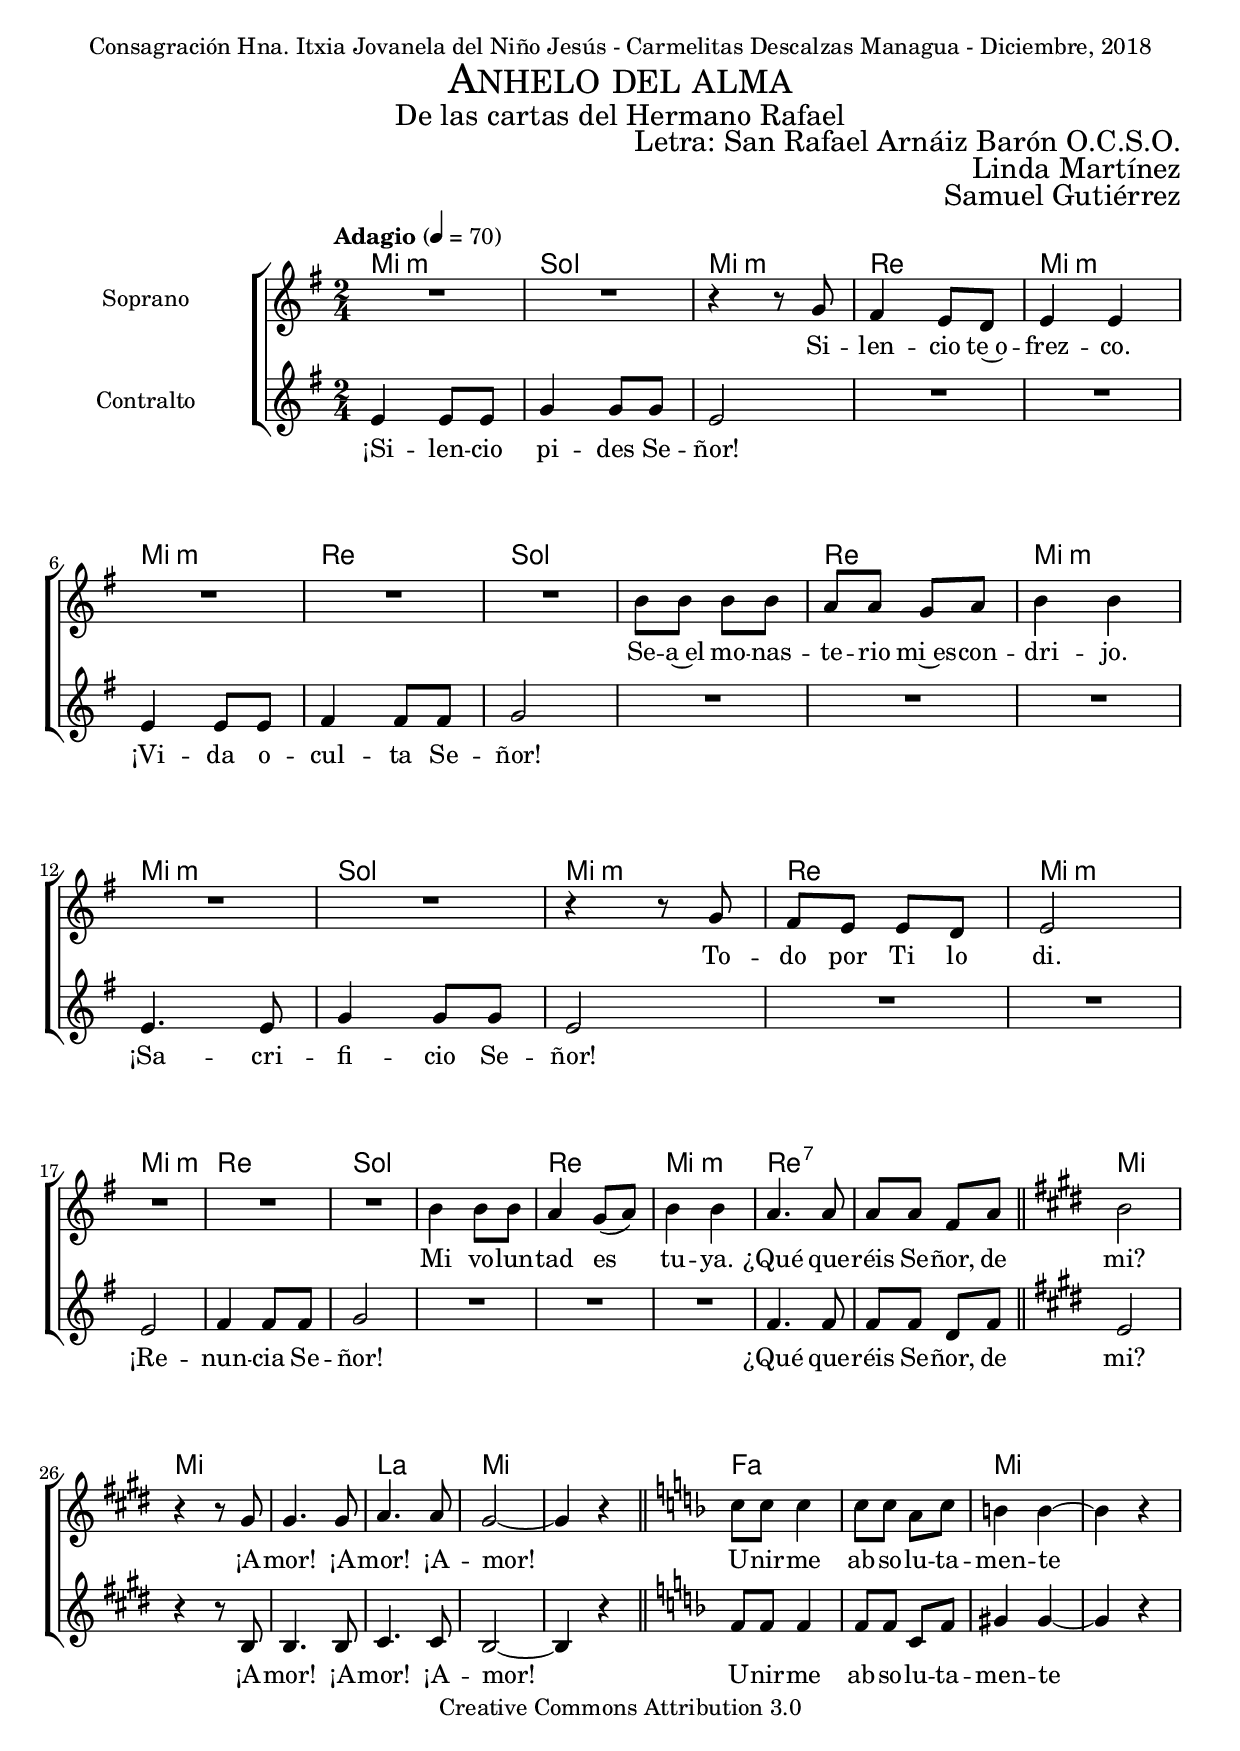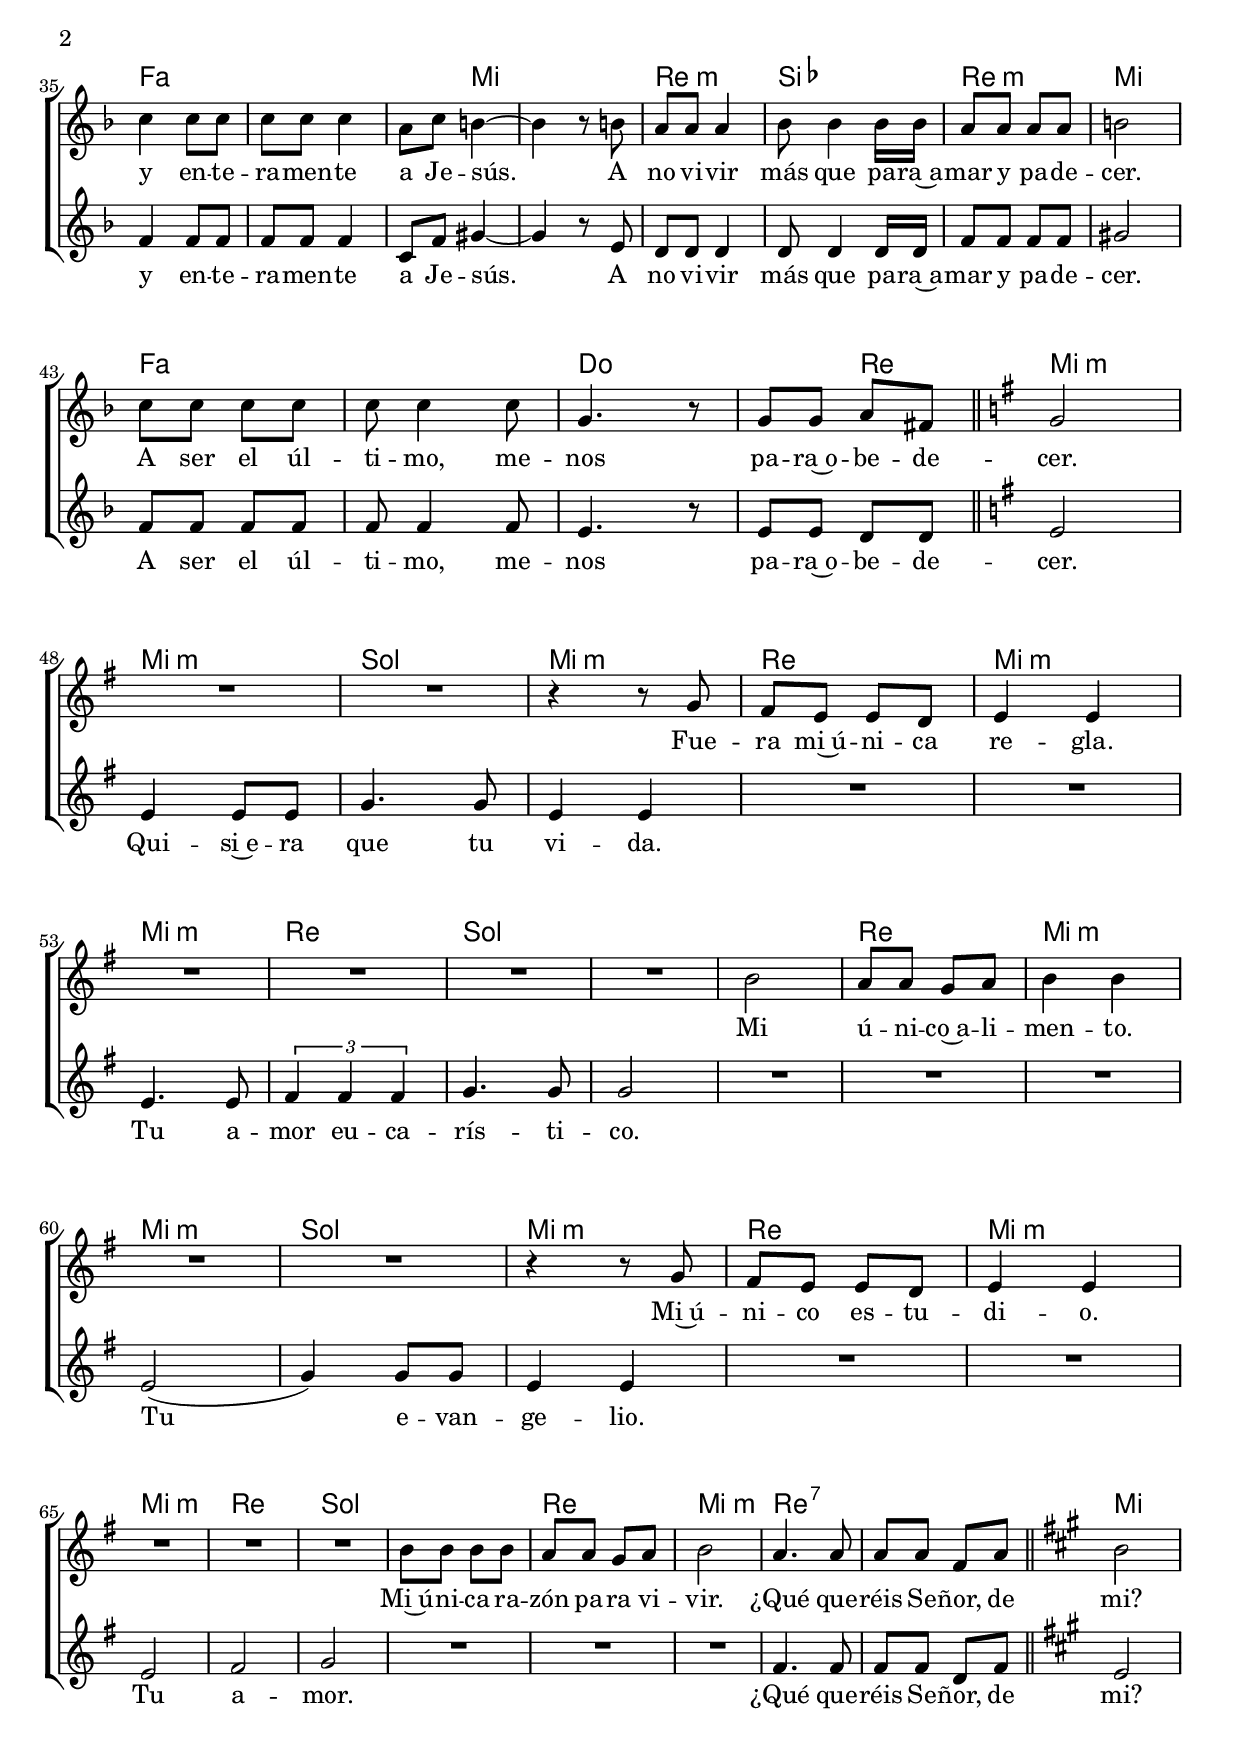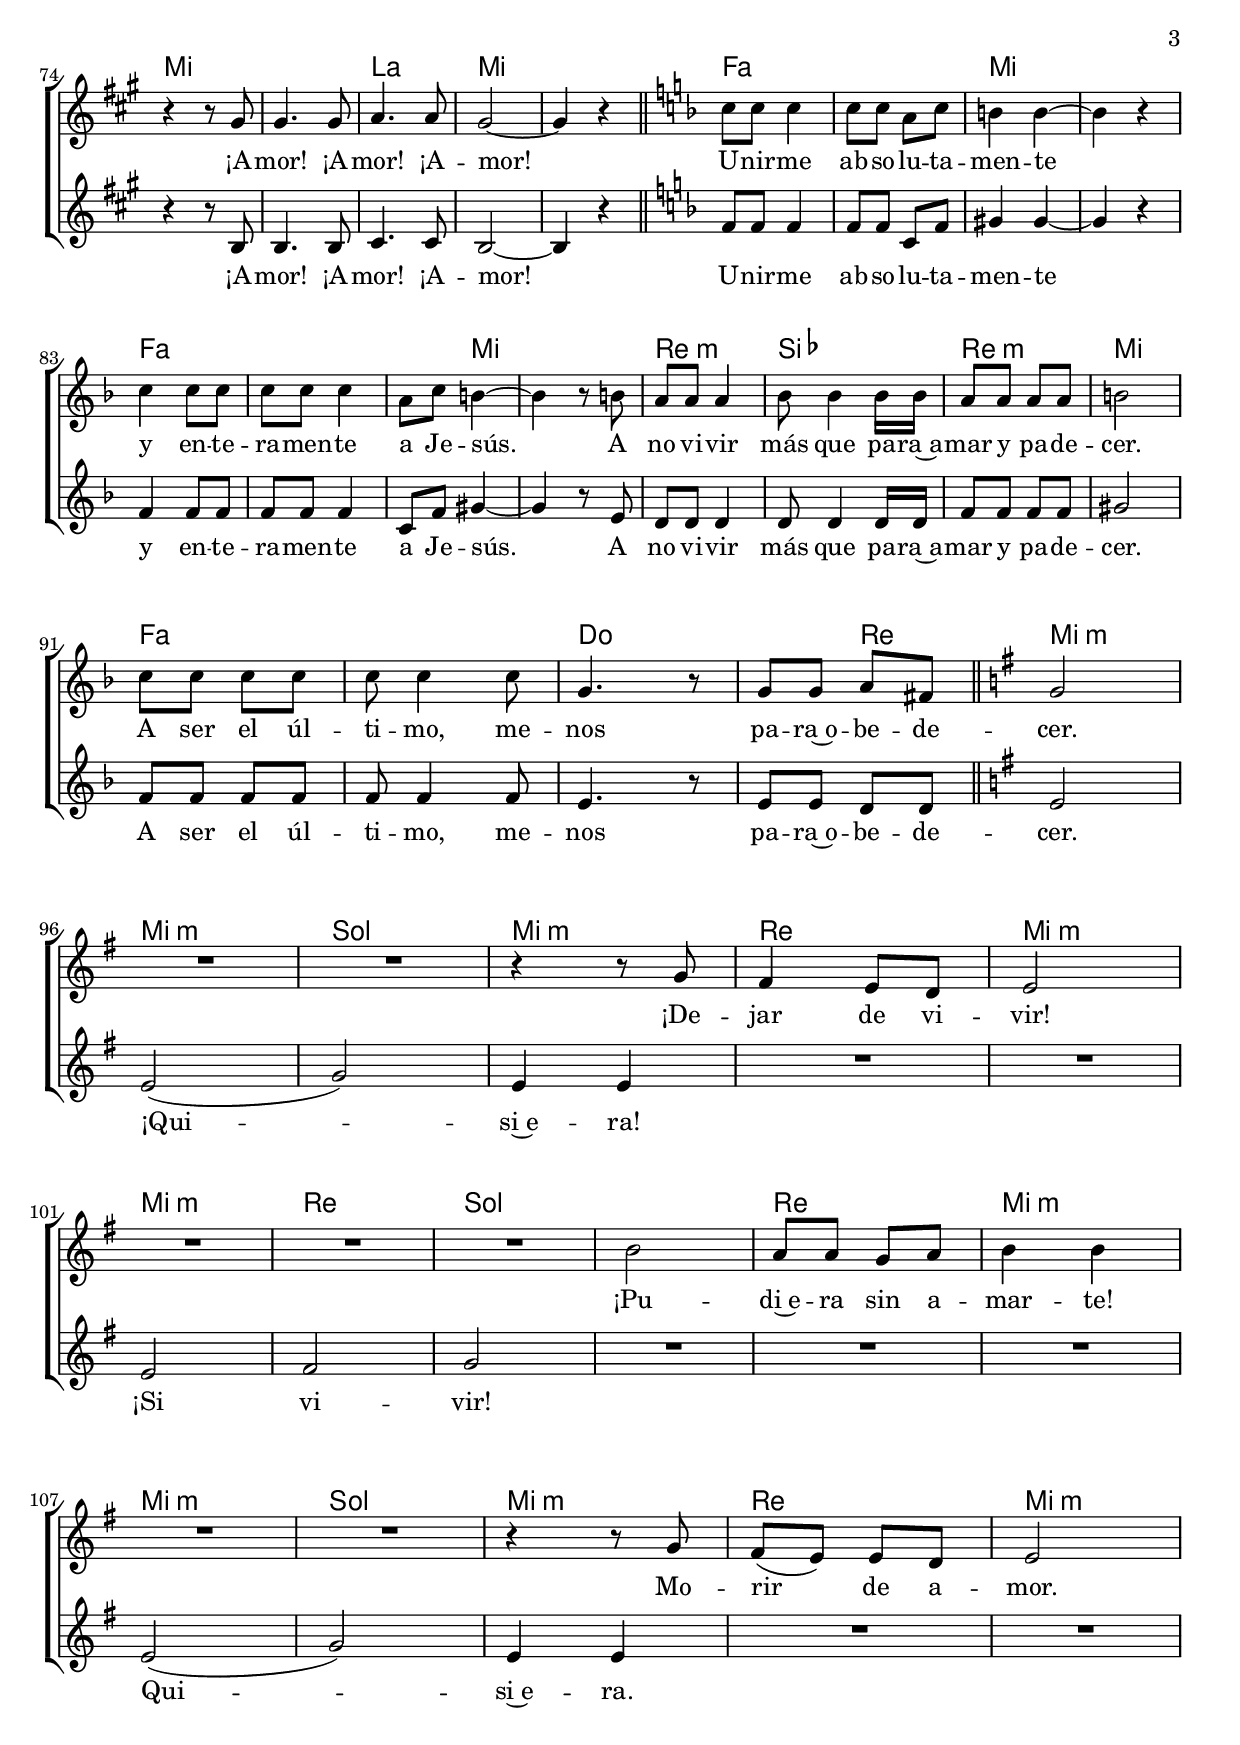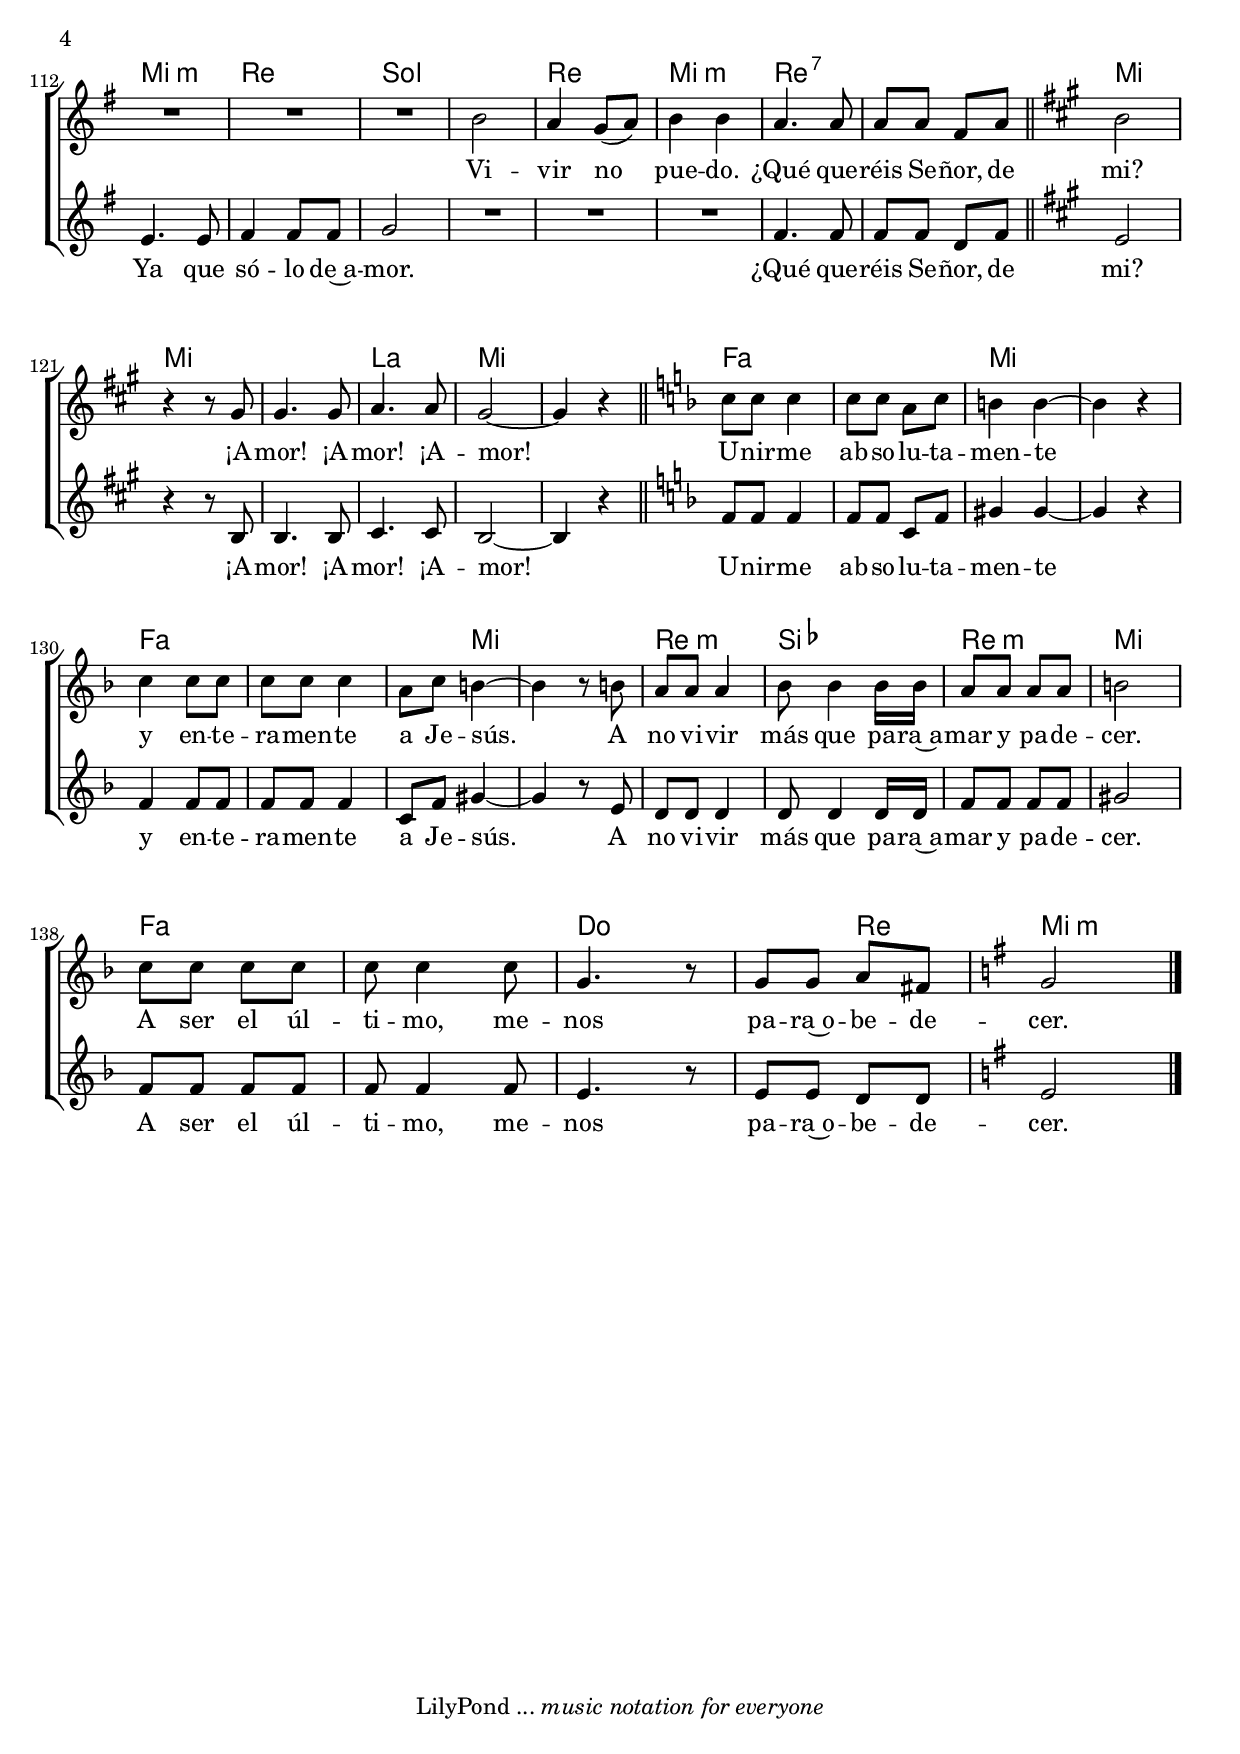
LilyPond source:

% *****************************************************************************
% Ahnelo del alma - San Rafael Arnaiz Baron - On the occasion
% of the perpetual vows of Hrna Itzia Novanela of the Child Jesus
% Music by serachsam
% *****************************************************************************
\language "espanol"
\version "2.23.2"

% --- Global parameters
particle = 1
jump = \break

% --- Includes
global = {
  \tempo "Adagio" 4 = 70
  \key mi \minor
  \time 2/4
  \skip 2*24
  \bar "||" % 24
  \key mi \major
  \skip 2*6
  \bar "||" % 48
  \key fa \major
  \skip 2*16
  \bar "||" % 48
  \key mi \minor
  \skip 2*26
  \bar "||" % 48
  \key la \major
  \skip 2*6
  \bar "||" % 48
  \key fa \major
  \skip 2*16
  \bar "||"
  \key mi \minor
  \skip 2*25
  \key la \major
  \bar "||"
  \skip 2*6
  \key fa \major
  \bar "||"
  \skip 2*16
  \key mi \minor
  \skip 2
  \bar "|."
}

soprano_music = \relative do'' {
  \compressEmptyMeasures

  R2*2 |
  r4 r8 sol |
  fas4 mi8 re |
  mi4 mi | #(if (= particle 1) jump "")
  R2*3 |
  si'8 si si8 si |
  la8 la sol la |
  si4 si | #(if (= particle 1) jump "")
  R2*2 |
  r4 r8 sol |
  fas8 mi mi re |
  mi2 | #(if (= particle 1) jump "")
  R2*3 |
  si'4 si8 si |
  la4 sol8( la) |
  si4 si |
  la4. la8 |
  la8 la fas la |
  si2 | #(if (= particle 1) jump "")
  r4 r8 sols |
  sols4. sols8 |
  la4. la8 |
  sols2~ |
  sols4 r |
  do8 do do4 |
  do8 do la do |
  si4 si~ |
  si4 r | #(if (= particle 1) jump "")
  do4 do8 do |
  do8 do do4 |
  la8 do si4~ |
  si4 r8 si8|
  la8 la la4 |
  sib8 sib4 sib16 sib16 |
  la8 la la la |
  si2 | #(if (= particle 1) jump "")
  do8 do do do |
  do8 do4 do8 |
  sol4. r8 |
  sol8 sol la fas |
  sol2 | #(if (= particle 1) jump "")
  R2*2 |
  r4 r8 sol |
  fas8 mi mi re |
  mi4 mi | #(if (= particle 1) jump "")
  R2*4 |
  si'2 |
  la8 la sol la |
  si4 si | #(if (= particle 1) jump "")
  R2*2 |
  r4 r8 sol |
  fas8 mi mi re |
  mi4 mi | #(if (= particle 1) jump "")
  R2*3 |
  si'8 si si si |
  la8 la sol la |
  si2 |
  la4. la8 |
  la8 la fas la |
  si2 | #(if (= particle 1) jump "")
  r4 r8 sols |
  sols4. sols8 |
  la4. la8 |
  sols2~ |
  sols4 r |
  do8 do do4 |
  do8 do la do |
  si4 si4~ |
  si4 r | #(if (= particle 1) jump "")
  do4 do8 do |
  do8 do do4 |
  la8 do si4~ |
  si4 r8 si |
  la8 la la4 |
  sib8 sib4 sib16 sib16 |
  la8 la la la |
  si2 | #(if (= particle 1) jump "")
  do8 do do do |
  do8 do4 do8 |
  sol4. r8 |
  sol8 sol la fas |
  sol2 | #(if (= particle 1) jump "")
  R2*2 |
  r4 r8 sol |
  fas4 mi8 re |
  mi2 | #(if (= particle 1) jump "")
  R2*3 |
  si'2 |
  la8 la sol la |
  si4 si4 | #(if (= particle 1) jump "")
  R2*2 |
  r4 r8 sol |
  fas8( mi) mi re |
  mi2 | #(if (= particle 1) jump "")
  R2*3 |
  si'2 |
  la4 sol8( la) |
  si4 si |
  la4. la8 |
  la8 la fas la |
  si2 | #(if (= particle 1) jump "")
  r4 r8 sols |
  sols4. sols8 |
  la4. la8 |
  sols2~ |
  sols4 r |
  do8 do do4 |
  do8 do la do |
  si4 si4~ |
  si4 r | #(if (= particle 1) jump "")
  do4 do8 do |
  do8 do do4 |
  la8 do si4~ |
  si4 r8 si |
  la8 la la4 |
  sib8 sib4 sib16 sib16 |
  la8 la la la |
  si2 | #(if (= particle 1) jump "")
  do8 do do do |
  do8 do4 do8 |
  sol4. r8 |
  sol8 sol la fas |
  sol2 |
}

soprano_lyrics = \lyricmode {
  Si -- len -- cio te~o -- frez -- co.
  Se -- a~el mo -- nas -- te -- rio mi~es -- con -- dri -- jo.
  To -- do por Ti lo di.
  Mi vo -- lun -- tad es tu -- ya.
  ¿Qué que -- réis Se -- ñor, de mi?

  ¡A -- mor! ¡A -- mor! ¡A -- mor!
  U -- nir -- me ab -- so -- lu -- ta -- men -- te
  y en -- te -- ra -- men -- te a Je -- sús.
  A no vi -- vir más que pa -- ra~a -- mar y pa -- de -- cer.
  A ser el úl -- ti -- mo, me -- nos pa -- ra~o -- be -- de -- cer.

  Fue -- ra mi~ú -- ni -- ca re -- gla.
  Mi ú -- ni -- co~a -- li -- men -- to.
  Mi~ú -- ni -- co es -- tu -- di -- o.
  Mi~ú -- ni -- ca ra -- zón pa -- ra vi -- vir.
  ¿Qué que -- réis Se -- ñor, de mi?

  ¡A -- mor! ¡A -- mor! ¡A -- mor!
  U -- nir -- me ab -- so -- lu -- ta -- men -- te
  y en -- te -- ra -- men -- te a Je -- sús.
  A no vi -- vir más que pa -- ra~a -- mar y pa -- de -- cer.
  A ser el úl -- ti -- mo, me -- nos pa -- ra~o -- be -- de -- cer.

  ¡De -- jar de vi -- vir!
  ¡Pu -- di~e -- ra sin a -- mar -- te!
  Mo -- rir de a -- mor.
  Vi -- vir no pue -- do.
  ¿Qué que -- réis Se -- ñor, de mi?

  ¡A -- mor! ¡A -- mor! ¡A -- mor!
  U -- nir -- me ab -- so -- lu -- ta -- men -- te
  y en -- te -- ra -- men -- te a Je -- sús.
  A no vi -- vir más que pa -- ra~a -- mar y pa -- de -- cer.
  A ser el úl -- ti -- mo, me -- nos pa -- ra~o -- be -- de -- cer.
}

alto_music = \relative do' {
  \compressEmptyMeasures

  mi4 mi8 mi |
  sol4 sol8 sol |
  mi2 |
  R2*2 |
  mi4 mi8 mi |
  fas4 fas8 fas |
  sol2 |
  R2*3 |
  mi4. mi8 |
  sol4 sol8 sol8 |
  mi2 |
  R2*2 |
  mi2 |
  fas4 fas8 fas |
  sol2 |
  R2*3 |
  fas4. fas8 |
  fas8 fas8 re8 fas8 |
  mi2 |
  r4 r8 si |
  si4. si8 |
  dos4. dos8 |
  si2~ |
  si4 r |
  fa'8 fa fa4 |
  fa8 fa do fa |
  sols4 sols4~ |
  sols4 r |
  fa4 fa8 fa |
  fa8 fa fa4 |
  do8 fa sols4~ |
  sols4 r8 mi |
  re8 re8 re4 |
  re8 re4 re16 re16 |
  fa8 fa fa fa |
  sols2 |
  fa8 fa fa fa |
  fa8 fa4 fa8 |
  mi4. r8 |
  mi8 mi re re |
  mi2 |
  mi4 mi8 mi |
  sol4. sol8 |
  mi4 mi |
  R2*2 |
  mi4. mi8 |
  \tuplet 3/2 {fas4 fas fas} |
  sol4. sol8 |
  sol2 |
  R2*3 |
  mi2( |
  sol4) sol8 sol8 |
  mi4 mi |
  R2*2 |
  mi2 |
  fas2 |
  sol2 |
  R2*3 |
  fas4. fas8 |
  fas8 fas8 re8 fas8 |
  mi2 |
  r4 r8 si |
  si4. si8 |
  dos4. dos8 |
  si2~ |
  si4 r |
  fa'8 fa fa4 |
  fa8 fa do fa |
  sols4 sols4~ |
  sols4 r |
  fa4 fa8 fa |
  fa8 fa fa4 |
  do8 fa sols4~ |
  sols4 r8 mi |
  re8 re8 re4 |
  re8 re4 re16 re16 |
  fa8 fa fa fa |
  sols2 |
  fa8 fa fa fa |
  fa8 fa4 fa8 |
  mi4. r8 |
  mi8 mi re re |
  mi2 |
  mi2( |
  sol2) |
  mi4 mi |
  R2*2 |
  mi2 |
  fas2 |
  sol2 |
  R2*3 |
  mi2( |
  sol2) |
  mi4 mi |
  R2*2 |
  mi4. mi8 |
  fas4 fas8 fas |
  sol2 |
  R2*3 |
  fas4. fas8 |
  fas8 fas8 re8 fas8 |
  mi2 |
  r4 r8 si |
  si4. si8 |
  dos4. dos8 |
  si2~ |
  si4 r |
  fa'8 fa fa4 |
  fa8 fa do fa |
  sols4 sols4~ |
  sols4 r |
  fa4 fa8 fa |
  fa8 fa fa4 |
  do8 fa sols4~ |
  sols4 r8 mi |
  re8 re8 re4 |
  re8 re4 re16 re16 |
  fa8 fa fa fa |
  sols2 |
  fa8 fa fa fa |
  fa8 fa4 fa8 |
  mi4. r8 |
  mi8 mi re re |
  mi2 |
}

alto_lyrics = \lyricmode {
  ¡Si -- len -- cio pi -- des Se -- ñor!
  ¡Vi -- da o -- cul -- ta Se -- ñor!
  ¡Sa -- cri -- fi -- cio Se -- ñor!
  ¡Re -- nun -- cia Se -- ñor!
  ¿Qué que -- réis Se -- ñor, de mi?

  ¡A -- mor! ¡A -- mor! ¡A -- mor!
  U -- nir -- me ab -- so -- lu -- ta -- men -- te
  y en -- te -- ra -- men -- te a Je -- sús.
  A no vi -- vir más que pa -- ra~a -- mar y pa -- de -- cer.
  A ser el úl -- ti -- mo, me -- nos pa -- ra~o -- be -- de -- cer.

  Qui -- si~e -- ra que tu vi -- da.
  Tu a -- mor eu -- ca -- rís -- ti -- co.
  Tu e -- van -- ge -- lio.
  Tu a -- mor.
  ¿Qué que -- réis Se -- ñor, de mi?

  ¡A -- mor! ¡A -- mor! ¡A -- mor!
  U -- nir -- me ab -- so -- lu -- ta -- men -- te
  y en -- te -- ra -- men -- te a Je -- sús.
  A no vi -- vir más que pa -- ra~a -- mar y pa -- de -- cer.
  A ser el úl -- ti -- mo, me -- nos pa -- ra~o -- be -- de -- cer.

  ¡Qui -- si~e -- ra!
  ¡Si vi -- vir!
  Qui -- si~e -- ra.
  Ya que só -- lo de~a -- mor.
  ¿Qué que -- réis Se -- ñor, de mi?

  ¡A -- mor! ¡A -- mor! ¡A -- mor!
  U -- nir -- me ab -- so -- lu -- ta -- men -- te
  y en -- te -- ra -- men -- te a Je -- sús.
  A no vi -- vir más que pa -- ra~a -- mar y pa -- de -- cer.
  A ser el úl -- ti -- mo, me -- nos pa -- ra~o -- be -- de -- cer.
}

harmonies = \new ChordNames {
  \set ChordNames.midiInstrument = "string ensemble 2"
  % \set ChordNames.midiMaximumVolume = #0
  \set chordChanges = ##t
  \chordmode {
    \italianChords
    mi2:m |
    sol2 |
    mi2:m |
    re2 |
    mi2:m |
    mi2:m |
    re2 |
    sol2 |
    sol2 |
    re2 |
    mi2:m |
    mi2:m |
    sol2 |
    mi2:m |
    re2 |
    mi2:m |
    mi2:m |
    re2 |
    sol2 |
    sol2 |
    re2 |
    mi2:m |
    re2:7 |
    re2:7 |
    mi2 |
    mi2 |
    mi2 |
    la2 |
    mi2 |
    mi2 |
    fa2 |
    fa2 |
    mi2 |
    mi2 |
    fa2 |
    fa2 |
    fa4 mi4 |
    mi2 |
    re2:m |
    sib2 |
    re2:m |
    mi2 |
    fa2 |
    fa2 |
    do2 |
    do4 re4 |
    mi2:m |
    mi2:m |
    sol2 |
    mi2:m |
    re2 |
    mi2:m |
    mi2:m |
    re2 |
    sol2 |
    sol2 |
    sol2 |
    re2 |
    mi2:m |
    mi2:m |
    sol2 |
    mi2:m |
    re2 |
    mi2:m |
    mi2:m |
    re2 |
    sol2 |
    sol2 |
    re2 |
    mi2:m |
    re2:7 |
    re2:7 |
    mi2 |
    mi2 |
    mi2 |
    la2 |
    mi2 |
    mi2 |
    fa2 |
    fa2 |
    mi2 |
    mi2 |
    fa2 |
    fa2 |
    fa4 mi4 |
    mi2 |
    re2:m |
    sib2 |
    re2:m |
    mi2 |
    fa2 |
    fa2 |
    do2 |
    do4 re4 |
    mi2:m |
    mi2:m |
    sol2 |
    mi2:m |
    re2 |
    mi2:m |
    mi2:m |
    re2 |
    sol2 |
    sol2 |
    re2 |
    mi2:m |
    mi2:m |
    sol2 |
    mi2:m |
    re2 |
    mi2:m |
    mi2:m |
    re2 |
    sol2 |
    sol2 |
    re2 |
    mi2:m
    re2:7 |
    re2:7
    mi2 |
    mi2 |
    mi2 |
    la2 |
    mi2 |
    mi2 |
    fa2 |
    fa2 |
    mi2 |
    mi2 |
    fa2 |
    fa2 |
    fa4 mi4 |
    mi2 |
    re2:m |
    sib2 |
    re2:m |
    mi2 |
    fa2 |
    fa2 |
    do2 |
    do4 re4 |
    mi2:m |
  }
}


% --- Global size
%#(set-global-staff-size 18.5)

% --- Header
\markup { \fill-line { \center-column { \fontsize #5 \smallCaps "Anhelo del alma" \fontsize #2 "De las cartas del Hermano Rafael" } } }
\markup { \fill-line { " " \fontsize #2 "Letra: San Rafael Arnáiz Barón O.C.S.O."  } }
\markup { \fill-line { " " \right-column { \fontsize #2 "Linda Martínez" } } }
\markup { \fill-line { " " \right-column { \fontsize #2 "Samuel Gutiérrez" } } }
\header {
  dedication = "Consagración Hna. Itxia Jovanela del Niño Jesús - Carmelitas Descalzas Managua - Diciembre, 2018"
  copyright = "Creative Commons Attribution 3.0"
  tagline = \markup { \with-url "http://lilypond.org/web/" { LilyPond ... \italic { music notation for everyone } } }
  breakbefore = ##t
}

% --- Music

% --- Harmony

\score {
  <<
    \harmonies
    \new ChoirStaff <<
      \new Staff <<
        \new Voice = "soprano" <<
          \set Staff.instrumentName = #"Soprano"
          \set Staff.midiInstrument = #"choir aahs"
          \set Staff.midiMaximumVolume = #1.5
          \global \soprano_music
        >>\new Lyrics = "soprano"
        \context Lyrics = "soprano" \lyricsto "soprano" \soprano_lyrics
      >>
      \new Staff <<
        \new Voice = "alto" <<
          \set Staff.instrumentName = #"Contralto"
          \set Staff.midiInstrument = #"choir aahs"
          \set Staff.midiMaximumVolume = #1.5
          \global \alto_music
        >>
        \new Lyrics = "alto"
        \context Lyrics = "alto" \lyricsto "alto" \alto_lyrics
      >>
    >>
  >>
  \midi { }
  \layout {
    \context {
      \Staff \RemoveEmptyStaves
    }
  }
}

% --- Paper
\paper{
  #(set-default-paper-size "letter")
  indent=3.5\cm
  page-breaking = #ly:page-turn-breaking
}
